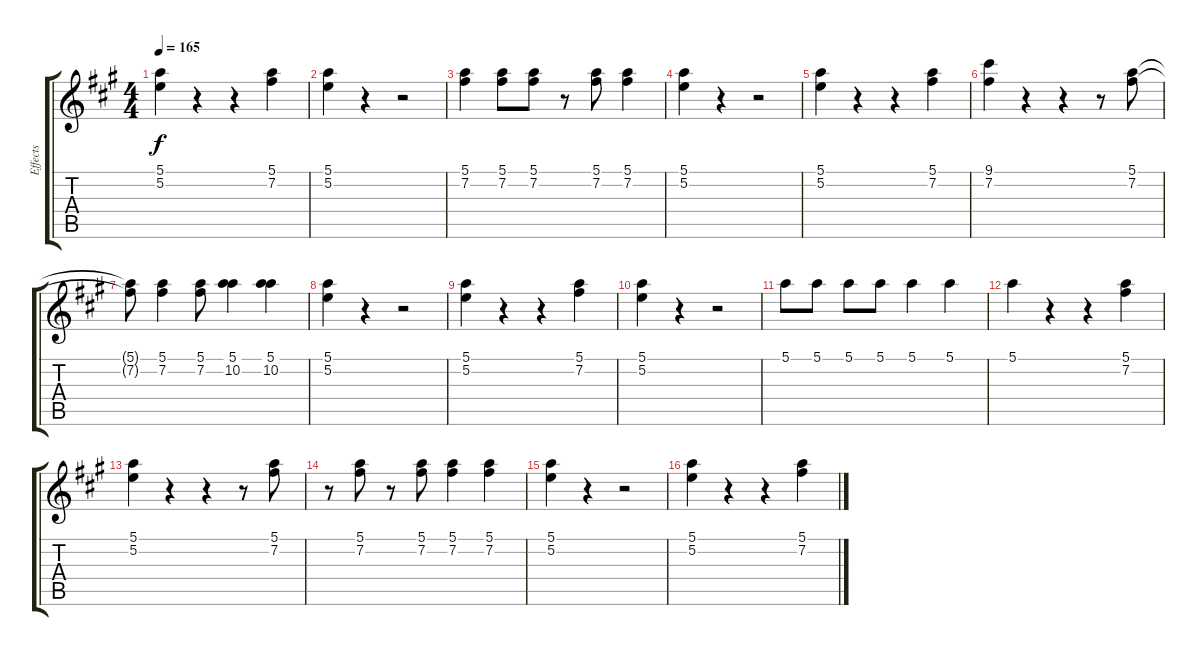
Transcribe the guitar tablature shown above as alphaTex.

\track ("Effects" "Effects") {instrument electricguitarmuted}
\staff {score tabs}
\tuning (E4 B3 G3 D3 A2 E2) {hide}
\ts (4 4)
\tempo 165
\clef g2
\ks a
(5.1 5.2).4{dy f} r.4 r.4 (5.1 7.2).4 |
(5.1 5.2).4 r.4 r.2 |
(5.1 7.2).4 (5.1 7.2).8 (5.1 7.2).8 r.8 (5.1 7.2).8 (5.1 7.2).4 |
(5.1 5.2).4 r.4 r.2 |
(5.1 5.2).4 r.4 r.4 (5.1 7.2).4 |
(9.1 7.2).4 r.4 r.4 r.8 (5.1 7.2).8 |
(5.1{t} 7.2{t}).8 (5.1 7.2).4 (5.1 7.2).8 (5.1 10.2).4 (5.1 10.2).4 |
(5.1 5.2).4 r.4 r.2 |
(5.1 5.2).4 r.4 r.4 (5.1 7.2).4 |
(5.1 5.2).4 r.4 r.2 |
5.1.8 5.1.8 5.1.8 5.1.8 5.1.4 5.1.4 |
5.1.4 r.4 r.4 (5.1 7.2).4 |
(5.1 5.2).4 r.4 r.4 r.8 (5.1 7.2).8 |
r.8 (5.1 7.2).8 r.8 (5.1 7.2).8 (5.1 7.2).4 (5.1 7.2).4 |
(5.1 5.2).4 r.4 r.2 |
(5.1 5.2).4 r.4 r.4 (5.1 7.2).4
